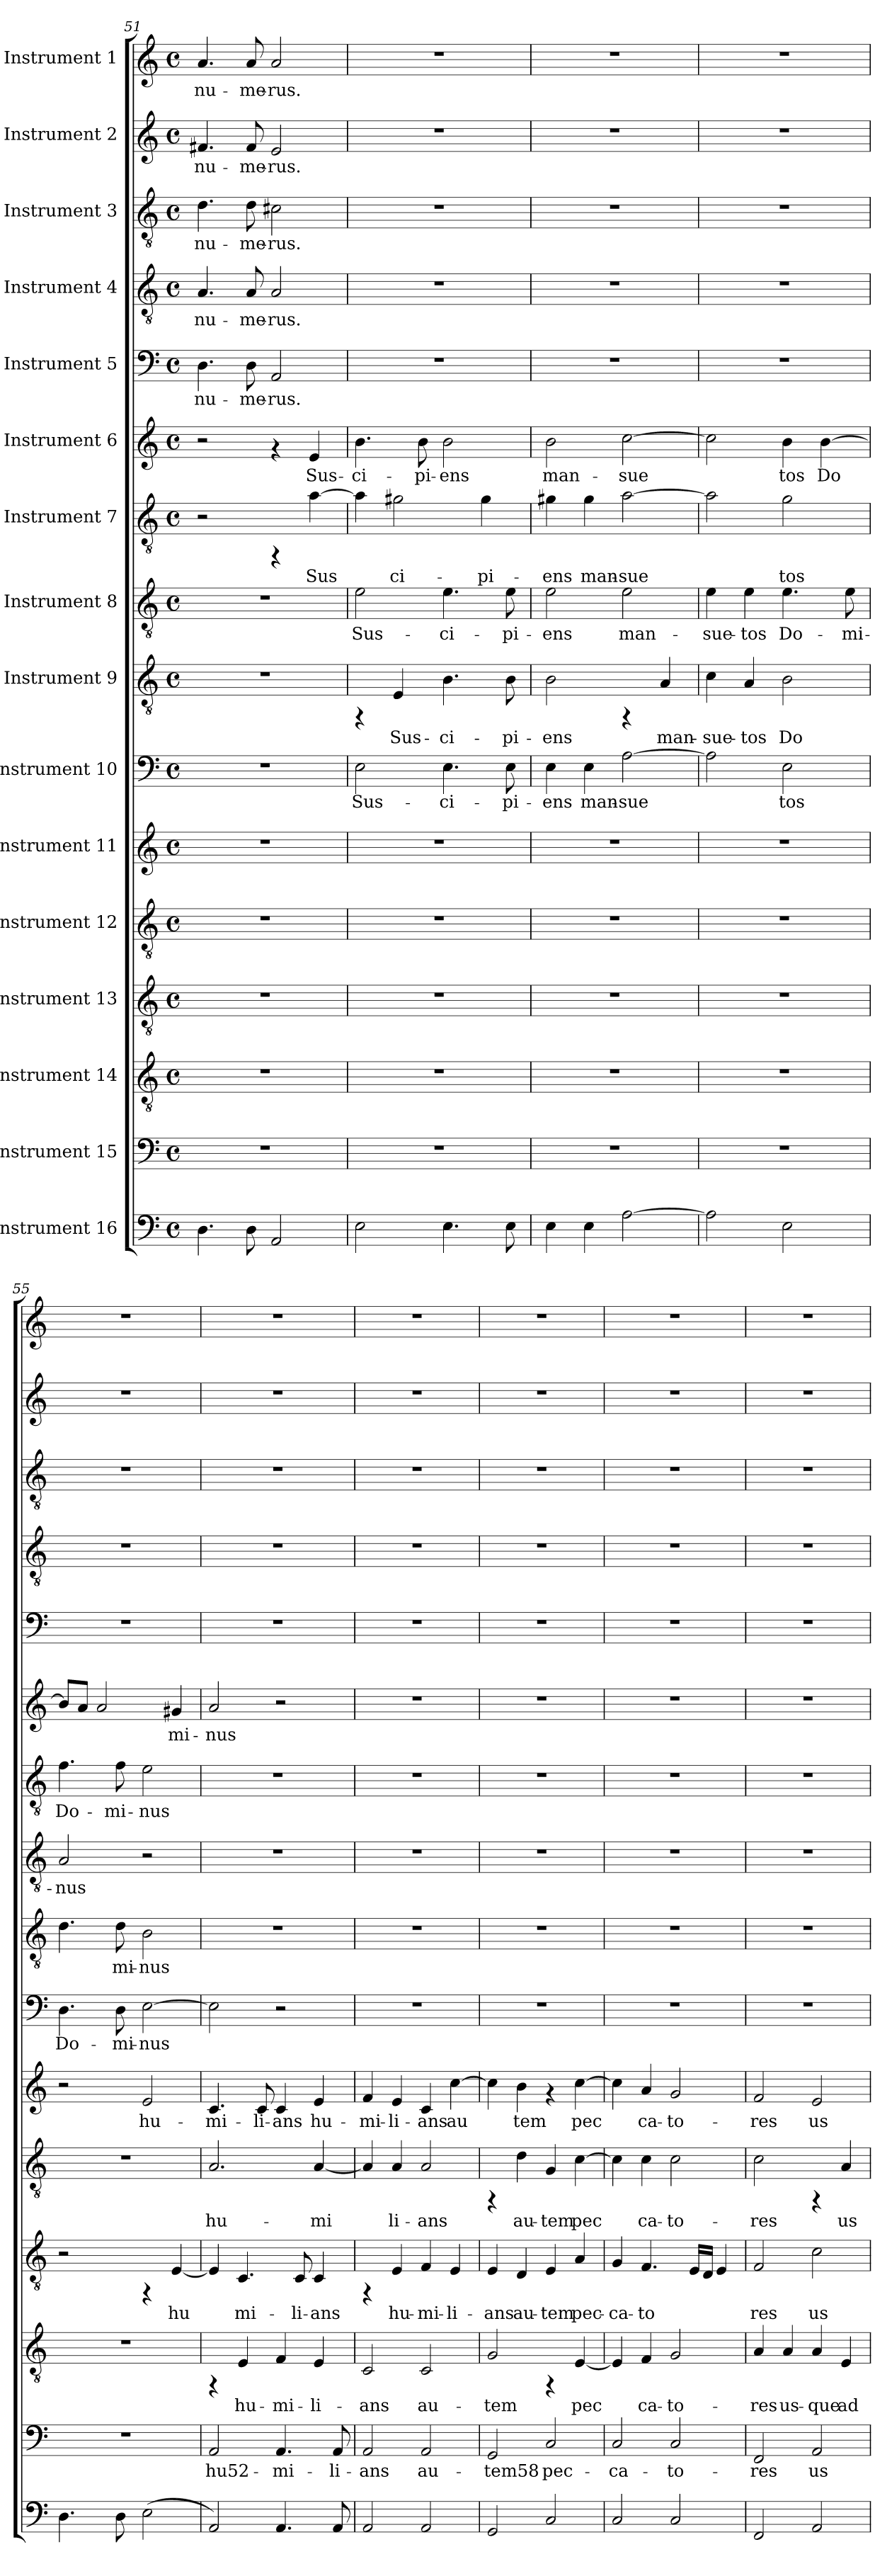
**kern	**kern	**text	**kern	**text	**kern	**text	**kern	**text	**kern	**text	**kern	**text	**kern	**text	**kern	**text	**kern	**text	**kern	**text	**kern	**text	**kern	**text	**kern	**text	**kern	**text	**kern	**text
*part16	*part15	*part15	*part14	*part14	*part13	*part13	*part12	*part12	*part11	*part11	*part10	*part10	*part9	*part9	*part8	*part8	*part7	*part7	*part6	*part6	*part5	*part5	*part4	*part4	*part3	*part3	*part2	*part2	*part1	*part1
*staff16	*staff15	*staff15	*staff14	*staff14	*staff13	*staff13	*staff12	*staff12	*staff11	*staff11	*staff10	*staff10	*staff9	*staff9	*staff8	*staff8	*staff7	*staff7	*staff6	*staff6	*staff5	*staff5	*staff4	*staff4	*staff3	*staff3	*staff2	*staff2	*staff1	*staff1
*I"Instrument 16	*I"Instrument 15	*	*I"Instrument 14	*	*I"Instrument 13	*	*I"Instrument 12	*	*I"Instrument 11	*	*I"Instrument 10	*	*I"Instrument 9	*	*I"Instrument 8	*	*I"Instrument 7	*	*I"Instrument 6	*	*I"Instrument 5	*	*I"Instrument 4	*	*I"Instrument 3	*	*I"Instrument 2	*	*I"Instrument 1	*
*clefF4	*clefF4	*	*clefGv2	*	*clefGv2	*	*clefGv2	*	*clefG2	*	*clefF4	*	*clefGv2	*	*clefGv2	*	*clefGv2	*	*clefG2	*	*clefF4	*	*clefGv2	*	*clefGv2	*	*clefG2	*	*clefG2	*
*k[]	*k[]	*	*k[]	*	*k[]	*	*k[]	*	*k[]	*	*k[]	*	*k[]	*	*k[]	*	*k[]	*	*k[]	*	*k[]	*	*k[]	*	*k[]	*	*k[]	*	*k[]	*
*C:	*C:	*	*C:	*	*C:	*	*C:	*	*C:	*	*C:	*	*C:	*	*C:	*	*C:	*	*C:	*	*C:	*	*C:	*	*C:	*	*C:	*	*C:	*
*M4/4	*M4/4	*	*M4/4	*	*M4/4	*	*M4/4	*	*M4/4	*	*M4/4	*	*M4/4	*	*M4/4	*	*M4/4	*	*M4/4	*	*M4/4	*	*M4/4	*	*M4/4	*	*M4/4	*	*M4/4	*
*met(c)	*met(c)	*	*met(c)	*	*met(c)	*	*met(c)	*	*met(c)	*	*met(c)	*	*met(c)	*	*met(c)	*	*met(c)	*	*met(c)	*	*met(c)	*	*met(c)	*	*met(c)	*	*met(c)	*	*met(c)	*
=51	=51	=51	=51	=51	=51	=51	=51	=51	=51	=51	=51	=51	=51	=51	=51	=51	=51	=51	=51	=51	=51	=51	=51	=51	=51	=51	=51	=51	=51	=51
!	!	!	!	!	!	!	!	!	!	!	!	!	!	!	!	!	!	!	!	!	!	!LO:LY:b:cj	!	!LO:LY:b:cj	!	!LO:LY:b:cj	!	!LO:LY:b:cj	!	!LO:LY:b:cj
4.D\	1r	.	1r	.	1r	.	1r	.	1r	.	1r	.	1r	.	1r	.	2r	.	2r	.	4.D\	nu-	4.A/	nu-	4.d\	nu-	4.f#X/	nu-	4.a/	nu-
!	!	!	!	!	!	!	!	!	!	!	!	!	!	!	!	!	!	!	!	!	!	!LO:LY:b:cj	!	!LO:LY:b:cj	!	!LO:LY:b:cj	!	!LO:LY:b:cj	!	!LO:LY:b:cj
8D\	.	.	.	.	.	.	.	.	.	.	.	.	.	.	.	.	.	.	.	.	8D\	-me-	8A/	-me-	8d\	-me-	8f#/	-me-	8a/	-me-
!	!	!	!	!	!	!	!	!	!	!	!	!	!	!	!	!	!	!	!	!	!	!LO:LY:b:cj	!	!LO:LY:b:cj	!	!LO:LY:b:cj	!	!LO:LY:b:cj	!	!LO:LY:b:cj
2AA/	.	.	.	.	.	.	.	.	.	.	.	.	.	.	.	.	4rFF	.	4rf	.	2AA/	-rus.	2A/	-rus.	2c#X\	-rus.	2e/	-rus.	2a/	-rus.
!	!	!	!	!	!	!	!	!	!	!	!	!	!	!	!	!	!	!LO:LY:b:cj	!	!LO:LY:b:cj	!	!	!	!	!	!	!	!	!	!
.	.	.	.	.	.	.	.	.	.	.	.	.	.	.	.	.	[<4a\	Sus-	4e/	Sus-	.	.	.	.	.	.	.	.	.	.
!!LO:PB:g=z
=52	=52	=52	=52	=52	=52	=52	=52	=52	=52	=52	=52	=52	=52	=52	=52	=52	=52	=52	=52	=52	=52	=52	=52	=52	=52	=52	=52	=52	=52	=52
!	!	!	!	!	!	!	!	!	!	!	!	!LO:LY:b:cj	!	!	!	!LO:LY:b:cj	!	!LO:LY:b:cj	!	!LO:LY:b:cj	!	!	!	!	!	!	!	!	!	!
2E\	1r	.	1r	.	1r	.	1r	.	1r	.	2E\	Sus-	4rFF	.	2e\	Sus-	4a\]	--	4.b\	-ci-	1r	.	1r	.	1r	.	1r	.	1r	.
!	!	!	!	!	!	!	!	!	!	!	!	!	!	!LO:LY:b:cj	!	!	!	!LO:LY:b:cj	!	!	!	!	!	!	!	!	!	!	!	!
.	.	.	.	.	.	.	.	.	.	.	.	.	4E/	Sus-	.	.	2g#X\	-ci-	.	.	.	.	.	.	.	.	.	.	.	.
!	!	!	!	!	!	!	!	!	!	!	!	!	!	!	!	!	!	!	!	!LO:LY:b:cj	!	!	!	!	!	!	!	!	!	!
.	.	.	.	.	.	.	.	.	.	.	.	.	.	.	.	.	.	.	8b\	-pi-	.	.	.	.	.	.	.	.	.	.
!	!	!	!	!	!	!	!	!	!	!	!	!LO:LY:b:cj	!	!LO:LY:b:cj	!	!LO:LY:b:cj	!	!	!	!LO:LY:b:cj	!	!	!	!	!	!	!	!	!	!
4.E\	.	.	.	.	.	.	.	.	.	.	4.E\	-ci-	4.B\	-ci-	4.e\	-ci-	.	.	2b\	-ens	.	.	.	.	.	.	.	.	.	.
!	!	!	!	!	!	!	!	!	!	!	!	!	!	!	!	!	!	!LO:LY:b:cj	!	!	!	!	!	!	!	!	!	!	!	!
.	.	.	.	.	.	.	.	.	.	.	.	.	.	.	.	.	4g#\	-pi-	.	.	.	.	.	.	.	.	.	.	.	.
!	!	!	!	!	!	!	!	!	!	!	!	!LO:LY:b:cj	!	!LO:LY:b:cj	!	!LO:LY:b:cj	!	!	!	!	!	!	!	!	!	!	!	!	!	!
8E\	.	.	.	.	.	.	.	.	.	.	8E\	-pi-	8B\	-pi-	8e\	-pi-	.	.	.	.	.	.	.	.	.	.	.	.	.	.
=53	=53	=53	=53	=53	=53	=53	=53	=53	=53	=53	=53	=53	=53	=53	=53	=53	=53	=53	=53	=53	=53	=53	=53	=53	=53	=53	=53	=53	=53	=53
!	!	!	!	!	!	!	!	!	!	!	!	!LO:LY:b:cj	!	!LO:LY:b:cj	!	!LO:LY:b:cj	!	!LO:LY:b:cj	!	!LO:LY:b:cj	!	!	!	!	!	!	!	!	!	!
4E\	1r	.	1r	.	1r	.	1r	.	1r	.	4E\	-ens	2B\	-ens	2e\	-ens	4g#X\	-ens	2b\	man-	1r	.	1r	.	1r	.	1r	.	1r	.
!	!	!	!	!	!	!	!	!	!	!	!	!LO:LY:b:cj	!	!	!	!	!	!LO:LY:b:cj	!	!	!	!	!	!	!	!	!	!	!	!
4E\	.	.	.	.	.	.	.	.	.	.	4E\	man-	.	.	.	.	4g#\	man-	.	.	.	.	.	.	.	.	.	.	.	.
!	!	!	!	!	!	!	!	!	!	!	!	!LO:LY:b:cj	!	!	!	!LO:LY:b:cj	!	!LO:LY:b:cj	!	!LO:LY:b:cj	!	!	!	!	!	!	!	!	!	!
[>2A\	.	.	.	.	.	.	.	.	.	.	[>2A\	-sue-	4rFF	.	2e\	man-	[>2a\	-sue-	[>2cc\	-sue-	.	.	.	.	.	.	.	.	.	.
!	!	!	!	!	!	!	!	!	!	!	!	!	!	!LO:LY:b:cj	!	!	!	!	!	!	!	!	!	!	!	!	!	!	!	!
.	.	.	.	.	.	.	.	.	.	.	.	.	4A/	man-	.	.	.	.	.	.	.	.	.	.	.	.	.	.	.	.
=54	=54	=54	=54	=54	=54	=54	=54	=54	=54	=54	=54	=54	=54	=54	=54	=54	=54	=54	=54	=54	=54	=54	=54	=54	=54	=54	=54	=54	=54	=54
!	!	!	!	!	!	!	!	!	!	!	!	!LO:LY:b:cj	!	!LO:LY:b:cj	!	!LO:LY:b:cj	!	!LO:LY:b:cj	!	!LO:LY:b:cj	!	!	!	!	!	!	!	!	!	!
2A\]	1r	.	1r	.	1r	.	1r	.	1r	.	2A\]	--	4c\	-sue-	4e\	-sue-	2a\]	--	2cc\]	--	1r	.	1r	.	1r	.	1r	.	1r	.
!	!	!	!	!	!	!	!	!	!	!	!	!	!	!LO:LY:b:cj	!	!LO:LY:b:cj	!	!	!	!	!	!	!	!	!	!	!	!	!	!
.	.	.	.	.	.	.	.	.	.	.	.	.	4A/	-tos	4e\	-tos	.	.	.	.	.	.	.	.	.	.	.	.	.	.
!	!	!	!	!	!	!	!	!	!	!	!	!LO:LY:b:cj	!	!LO:LY:b:cj	!	!LO:LY:b:cj	!	!LO:LY:b:cj	!	!LO:LY:b:cj	!	!	!	!	!	!	!	!	!	!
2E\	.	.	.	.	.	.	.	.	.	.	2E\	-tos	2B\	Do-	4.e\	Do-	2g\	-tos	4b\	-tos	.	.	.	.	.	.	.	.	.	.
!	!	!	!	!	!	!	!	!	!	!	!	!	!	!	!	!	!	!	!	!LO:LY:b:cj	!	!	!	!	!	!	!	!	!	!
.	.	.	.	.	.	.	.	.	.	.	.	.	.	.	.	.	.	.	[>4b\	Do-	.	.	.	.	.	.	.	.	.	.
!	!	!	!	!	!	!	!	!	!	!	!	!	!	!	!	!LO:LY:b:cj	!	!	!	!	!	!	!	!	!	!	!	!	!	!
.	.	.	.	.	.	.	.	.	.	.	.	.	.	.	8e\	-mi-	.	.	.	.	.	.	.	.	.	.	.	.	.	.
=55	=55	=55	=55	=55	=55	=55	=55	=55	=55	=55	=55	=55	=55	=55	=55	=55	=55	=55	=55	=55	=55	=55	=55	=55	=55	=55	=55	=55	=55	=55
!	!	!	!	!	!	!	!	!	!	!	!	!LO:LY:b:cj	!	!LO:LY:b:cj	!	!LO:LY:b:cj	!	!LO:LY:b:cj	!	!LO:LY:b:cj	!	!	!	!	!	!	!	!	!	!
4.D\	1r	.	1r	.	2r	.	1r	.	2r	.	4.D\	Do-	4.d\	--	2A/	-nus	4.f\	Do-	8b/L]	--	1r	.	1r	.	1r	.	1r	.	1r	.
!	!	!	!	!	!	!	!	!	!	!	!	!	!	!	!	!	!	!	!	!LO:LY:b:cj	!	!	!	!	!	!	!	!	!	!
.	.	.	.	.	.	.	.	.	.	.	.	.	.	.	.	.	.	.	8a/J	--	.	.	.	.	.	.	.	.	.	.
!	!	!	!	!	!	!	!	!	!	!	!	!	!	!	!	!	!	!	!	!LO:LY:b:cj	!	!	!	!	!	!	!	!	!	!
.	.	.	.	.	.	.	.	.	.	.	.	.	.	.	.	.	.	.	2a/	--	.	.	.	.	.	.	.	.	.	.
!	!	!	!	!	!	!	!	!	!	!	!	!LO:LY:b:cj	!	!LO:LY:b:cj	!	!	!	!LO:LY:b:cj	!	!	!	!	!	!	!	!	!	!	!	!
8D\	.	.	.	.	.	.	.	.	.	.	8D\	-mi-	8d\	-mi-	.	.	8f\	-mi-	.	.	.	.	.	.	.	.	.	.	.	.
!	!	!	!	!	!	!	!	!	!	!LO:LY:b:cj	!	!LO:LY:b:cj	!	!LO:LY:b:cj	!	!	!	!LO:LY:b:cj	!	!	!	!	!	!	!	!	!	!	!	!
(>2E\	.	.	.	.	4rFF	.	.	.	2e/	hu-	[>2E\	-nus	2B\	-nus	2r	.	2e\	-nus	.	.	.	.	.	.	.	.	.	.	.	.
!	!	!	!	!	!	!LO:LY:b:cj	!	!	!	!	!	!	!	!	!	!	!	!	!	!LO:LY:b:cj	!	!	!	!	!	!	!	!	!	!
.	.	.	.	.	[<4E/	hu-	.	.	.	.	.	.	.	.	.	.	.	.	4g#X/	-mi-	.	.	.	.	.	.	.	.	.	.
=56	=56	=56	=56	=56	=56	=56	=56	=56	=56	=56	=56	=56	=56	=56	=56	=56	=56	=56	=56	=56	=56	=56	=56	=56	=56	=56	=56	=56	=56	=56
!	!	!LO:LY:b:cj	!	!	!	!LO:LY:b:cj	!	!LO:LY:b:cj	!	!LO:LY:b:cj	!	!LO:LY:b:cj	!	!	!	!	!	!	!	!LO:LY:b:cj	!	!	!	!	!	!	!	!	!	!
2AA/)	2AA/	hu52-	4rFF	.	4E/]	--	2.A/	hu-	4.c/	-mi-	2E\]	.	1r	.	1r	.	1r	.	2a/	-nus	1r	.	1r	.	1r	.	1r	.	1r	.
!	!	!	!	!LO:LY:b:cj	!	!LO:LY:b:cj	!	!	!	!	!	!	!	!	!	!	!	!	!	!	!	!	!	!	!	!	!	!	!	!
.	.	.	4E/	hu-	4.C/	-mi-	.	.	.	.	.	.	.	.	.	.	.	.	.	.	.	.	.	.	.	.	.	.	.	.
!	!	!	!	!	!	!	!	!	!	!LO:LY:b:cj	!	!	!	!	!	!	!	!	!	!	!	!	!	!	!	!	!	!	!	!
.	.	.	.	.	.	.	.	.	8c/	-li-	.	.	.	.	.	.	.	.	.	.	.	.	.	.	.	.	.	.	.	.
!	!	!LO:LY:b:cj	!	!LO:LY:b:cj	!	!	!	!	!	!LO:LY:b:cj	!	!	!	!	!	!	!	!	!	!	!	!	!	!	!	!	!	!	!	!
4.AA/	4.AA/	-mi-	4F/	-mi-	.	.	.	.	4c/	-ans	2r	.	.	.	.	.	.	.	2r	.	.	.	.	.	.	.	.	.	.	.
!	!	!	!	!	!	!LO:LY:b:cj	!	!	!	!	!	!	!	!	!	!	!	!	!	!	!	!	!	!	!	!	!	!	!	!
.	.	.	.	.	8C/	-li-	.	.	.	.	.	.	.	.	.	.	.	.	.	.	.	.	.	.	.	.	.	.	.	.
!	!	!	!	!LO:LY:b:cj	!	!LO:LY:b:cj	!	!LO:LY:b:cj	!	!LO:LY:b:cj	!	!	!	!	!	!	!	!	!	!	!	!	!	!	!	!	!	!	!	!
.	.	.	4E/	-li-	4C/	-ans	[<4A/	-mi-	4e/	hu-	.	.	.	.	.	.	.	.	.	.	.	.	.	.	.	.	.	.	.	.
!	!	!LO:LY:b:cj	!	!	!	!	!	!	!	!	!	!	!	!	!	!	!	!	!	!	!	!	!	!	!	!	!	!	!	!
8AA/	8AA/	-li-	.	.	.	.	.	.	.	.	.	.	.	.	.	.	.	.	.	.	.	.	.	.	.	.	.	.	.	.
=57	=57	=57	=57	=57	=57	=57	=57	=57	=57	=57	=57	=57	=57	=57	=57	=57	=57	=57	=57	=57	=57	=57	=57	=57	=57	=57	=57	=57	=57	=57
!	!	!LO:LY:b:cj	!	!LO:LY:b:cj	!	!	!	!LO:LY:b:cj	!	!LO:LY:b:cj	!	!	!	!	!	!	!	!	!	!	!	!	!	!	!	!	!	!	!	!
2AA/	2AA/	-ans	2C/	-ans	4rFF	.	4A/]	--	4f/	-mi-	1r	.	1r	.	1r	.	1r	.	1r	.	1r	.	1r	.	1r	.	1r	.	1r	.
!	!	!	!	!	!	!LO:LY:b:cj	!	!LO:LY:b:cj	!	!LO:LY:b:cj	!	!	!	!	!	!	!	!	!	!	!	!	!	!	!	!	!	!	!	!
.	.	.	.	.	4E/	hu-	4A/	-li-	4e/	-li-	.	.	.	.	.	.	.	.	.	.	.	.	.	.	.	.	.	.	.	.
!	!	!LO:LY:b:cj	!	!LO:LY:b:cj	!	!LO:LY:b:cj	!	!LO:LY:b:cj	!	!LO:LY:b:cj	!	!	!	!	!	!	!	!	!	!	!	!	!	!	!	!	!	!	!	!
2AA/	2AA/	au-	2C/	au-	4F/	-mi-	2A/	-ans	4c/	-ans	.	.	.	.	.	.	.	.	.	.	.	.	.	.	.	.	.	.	.	.
!	!	!	!	!	!	!LO:LY:b:cj	!	!	!	!LO:LY:b:cj	!	!	!	!	!	!	!	!	!	!	!	!	!	!	!	!	!	!	!	!
.	.	.	.	.	4E/	-li-	.	.	[>4cc\	au-	.	.	.	.	.	.	.	.	.	.	.	.	.	.	.	.	.	.	.	.
!!LO:PB:g=z
=58	=58	=58	=58	=58	=58	=58	=58	=58	=58	=58	=58	=58	=58	=58	=58	=58	=58	=58	=58	=58	=58	=58	=58	=58	=58	=58	=58	=58	=58	=58
!	!	!LO:LY:b:cj	!	!LO:LY:b:cj	!	!LO:LY:b:cj	!	!	!	!LO:LY:b:cj	!	!	!	!	!	!	!	!	!	!	!	!	!	!	!	!	!	!	!	!
2GG/	2GG/	-tem58	2G/	-tem	4E/	-ans	4rFF	.	4cc\]	--	1r	.	1r	.	1r	.	1r	.	1r	.	1r	.	1r	.	1r	.	1r	.	1r	.
!	!	!	!	!	!	!LO:LY:b:cj	!	!LO:LY:b:cj	!	!LO:LY:b:cj	!	!	!	!	!	!	!	!	!	!	!	!	!	!	!	!	!	!	!	!
.	.	.	.	.	4D/	au-	4d\	au-	4b\	-tem	.	.	.	.	.	.	.	.	.	.	.	.	.	.	.	.	.	.	.	.
!	!	!LO:LY:b:cj	!	!	!	!LO:LY:b:cj	!	!LO:LY:b:cj	!	!	!	!	!	!	!	!	!	!	!	!	!	!	!	!	!	!	!	!	!	!
2C/	2C/	pec-	4rFF	.	4E/	-tem	4G/	-tem	4rf	.	.	.	.	.	.	.	.	.	.	.	.	.	.	.	.	.	.	.	.	.
!	!	!	!	!LO:LY:b:cj	!	!LO:LY:b:cj	!	!LO:LY:b:cj	!	!LO:LY:b:cj	!	!	!	!	!	!	!	!	!	!	!	!	!	!	!	!	!	!	!	!
.	.	.	[<4E/	pec-	4A/	pec-	[>4c\	pec-	[>4cc\	pec-	.	.	.	.	.	.	.	.	.	.	.	.	.	.	.	.	.	.	.	.
=59	=59	=59	=59	=59	=59	=59	=59	=59	=59	=59	=59	=59	=59	=59	=59	=59	=59	=59	=59	=59	=59	=59	=59	=59	=59	=59	=59	=59	=59	=59
!	!	!LO:LY:b:cj	!	!LO:LY:b:cj	!	!LO:LY:b:cj	!	!LO:LY:b:cj	!	!LO:LY:b:cj	!	!	!	!	!	!	!	!	!	!	!	!	!	!	!	!	!	!	!	!
2C/	2C/	-ca-	4E/]	--	4G/	-ca-	4c\]	--	4cc\]	--	1r	.	1r	.	1r	.	1r	.	1r	.	1r	.	1r	.	1r	.	1r	.	1r	.
!	!	!	!	!LO:LY:b:cj	!	!LO:LY:b:cj	!	!LO:LY:b:cj	!	!LO:LY:b:cj	!	!	!	!	!	!	!	!	!	!	!	!	!	!	!	!	!	!	!	!
.	.	.	4F/	-ca-	4.F/	-to-	4c\	-ca-	4a/	-ca-	.	.	.	.	.	.	.	.	.	.	.	.	.	.	.	.	.	.	.	.
!	!	!LO:LY:b:cj	!	!LO:LY:b:cj	!	!	!	!LO:LY:b:cj	!	!LO:LY:b:cj	!	!	!	!	!	!	!	!	!	!	!	!	!	!	!	!	!	!	!	!
2C/	2C/	-to-	2G/	-to-	.	.	2c\	-to-	2g/	-to-	.	.	.	.	.	.	.	.	.	.	.	.	.	.	.	.	.	.	.	.
!	!	!	!	!	!	!LO:LY:b:cj	!	!	!	!	!	!	!	!	!	!	!	!	!	!	!	!	!	!	!	!	!	!	!	!
.	.	.	.	.	16E/L	--	.	.	.	.	.	.	.	.	.	.	.	.	.	.	.	.	.	.	.	.	.	.	.	.
!	!	!	!	!	!	!LO:LY:b:cj	!	!	!	!	!	!	!	!	!	!	!	!	!	!	!	!	!	!	!	!	!	!	!	!
.	.	.	.	.	16D/J	--	.	.	.	.	.	.	.	.	.	.	.	.	.	.	.	.	.	.	.	.	.	.	.	.
!	!	!	!	!	!	!LO:LY:b:cj	!	!	!	!	!	!	!	!	!	!	!	!	!	!	!	!	!	!	!	!	!	!	!	!
.	.	.	.	.	4E/	--	.	.	.	.	.	.	.	.	.	.	.	.	.	.	.	.	.	.	.	.	.	.	.	.
=60	=60	=60	=60	=60	=60	=60	=60	=60	=60	=60	=60	=60	=60	=60	=60	=60	=60	=60	=60	=60	=60	=60	=60	=60	=60	=60	=60	=60	=60	=60
!	!	!LO:LY:b:cj	!	!LO:LY:b:cj	!	!LO:LY:b:cj	!	!LO:LY:b:cj	!	!LO:LY:b:cj	!	!	!	!	!	!	!	!	!	!	!	!	!	!	!	!	!	!	!	!
2FF/	2FF/	-res	4A/	-res	2F/	-res	2c\	-res	2f/	-res	1r	.	1r	.	1r	.	1r	.	1r	.	1r	.	1r	.	1r	.	1r	.	1r	.
!	!	!	!	!LO:LY:b:cj	!	!	!	!	!	!	!	!	!	!	!	!	!	!	!	!	!	!	!	!	!	!	!	!	!	!
.	.	.	4A/	us-	.	.	.	.	.	.	.	.	.	.	.	.	.	.	.	.	.	.	.	.	.	.	.	.	.	.
!	!	!LO:LY:b:cj	!	!LO:LY:b:cj	!	!LO:LY:b:cj	!	!	!	!LO:LY:b:cj	!	!	!	!	!	!	!	!	!	!	!	!	!	!	!	!	!	!	!	!
2AA/	2AA/	us-	4A/	-que	2c\	us-	4rFF	.	2e/	us-	.	.	.	.	.	.	.	.	.	.	.	.	.	.	.	.	.	.	.	.
!	!	!	!	!LO:LY:b:cj	!	!	!	!LO:LY:b:cj	!	!	!	!	!	!	!	!	!	!	!	!	!	!	!	!	!	!	!	!	!	!
.	.	.	4E/	ad	.	.	4A/	us-	.	.	.	.	.	.	.	.	.	.	.	.	.	.	.	.	.	.	.	.	.	.
=	=	=	=	=	=	=	=	=	=	=	=	=	=	=	=	=	=	=	=	=	=	=	=	=	=	=	=	=	=	=
*-	*-	*-	*-	*-	*-	*-	*-	*-	*-	*-	*-	*-	*-	*-	*-	*-	*-	*-	*-	*-	*-	*-	*-	*-	*-	*-	*-	*-	*-	*-
